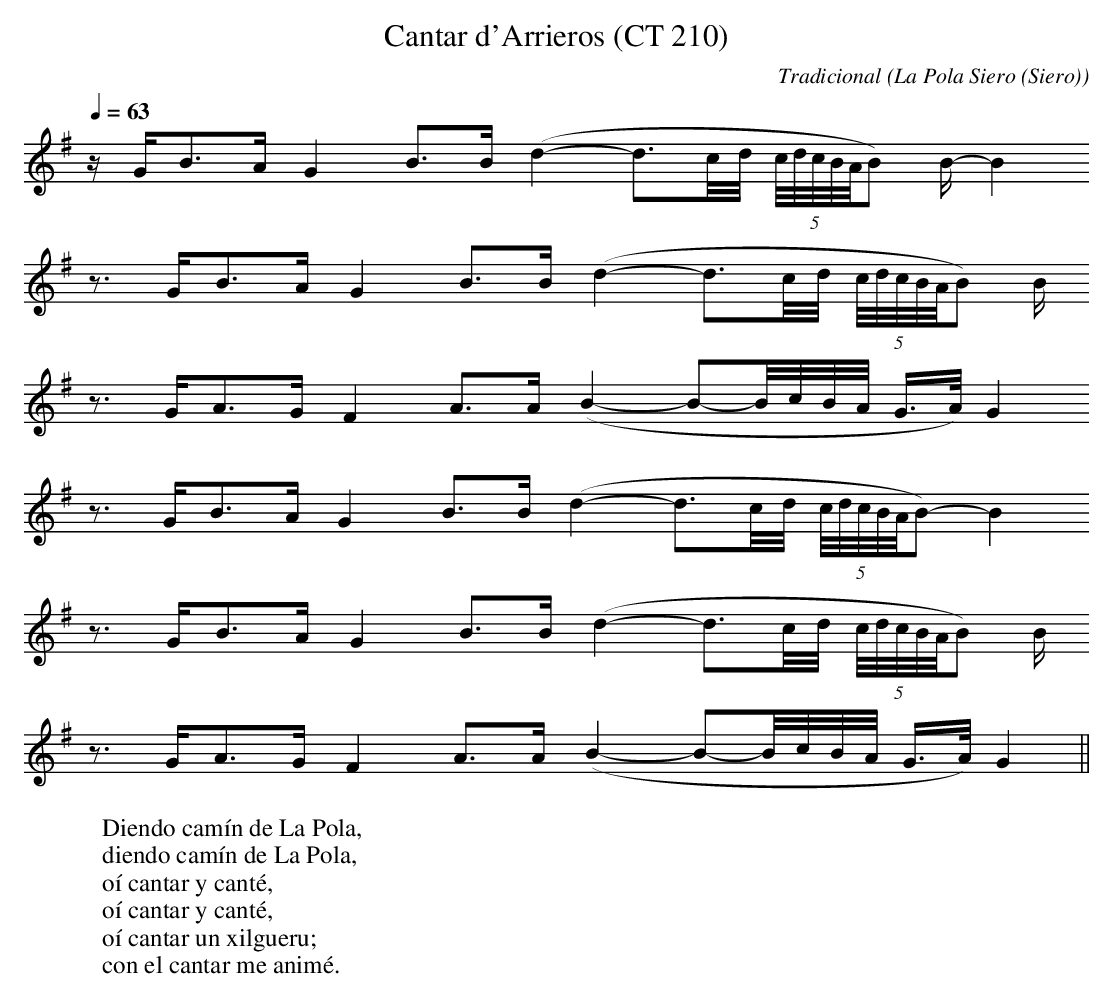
X:1
T:Cantar d'Arrieros (CT 210)
C:Tradicional
O:La Pola Siero (Siero)
M:Llibre
L:1/8
Q:1/4=63
W:Diendo camín de La Pola,
W:diendo camín de La Pola,
W:oí cantar y canté,
W:oí cantar y canté,
W:oí cantar un xilgueru;
W:con el cantar me animé.
K:G
z/ G/B>A G2 B>B (d2-d3/2c/4d/4 (5c/4d/4c/4B/4A/4B) B/-B2
z3/2 G/B>A G2 B>B (d2-d3/2c/4d/4 (5c/4d/4c/4B/4A/4B) B/
z3/2 G/A>G F2 A>A (B2-B-B/4c/4B/4A/4 G/>A/) G2
z3/2 G/B>A G2 B>B (d2-d3/2c/4d/4 (5c/4d/4c/4B/4A/4B-)B2
z3/2 G/B>A G2 B>B (d2-d3/2c/4d/4 (5c/4d/4c/4B/4A/4B) B/
z3/2 G/A>G F2 A>A (B2-B-B/4c/4B/4A/4 G/>A/) G2 ||
